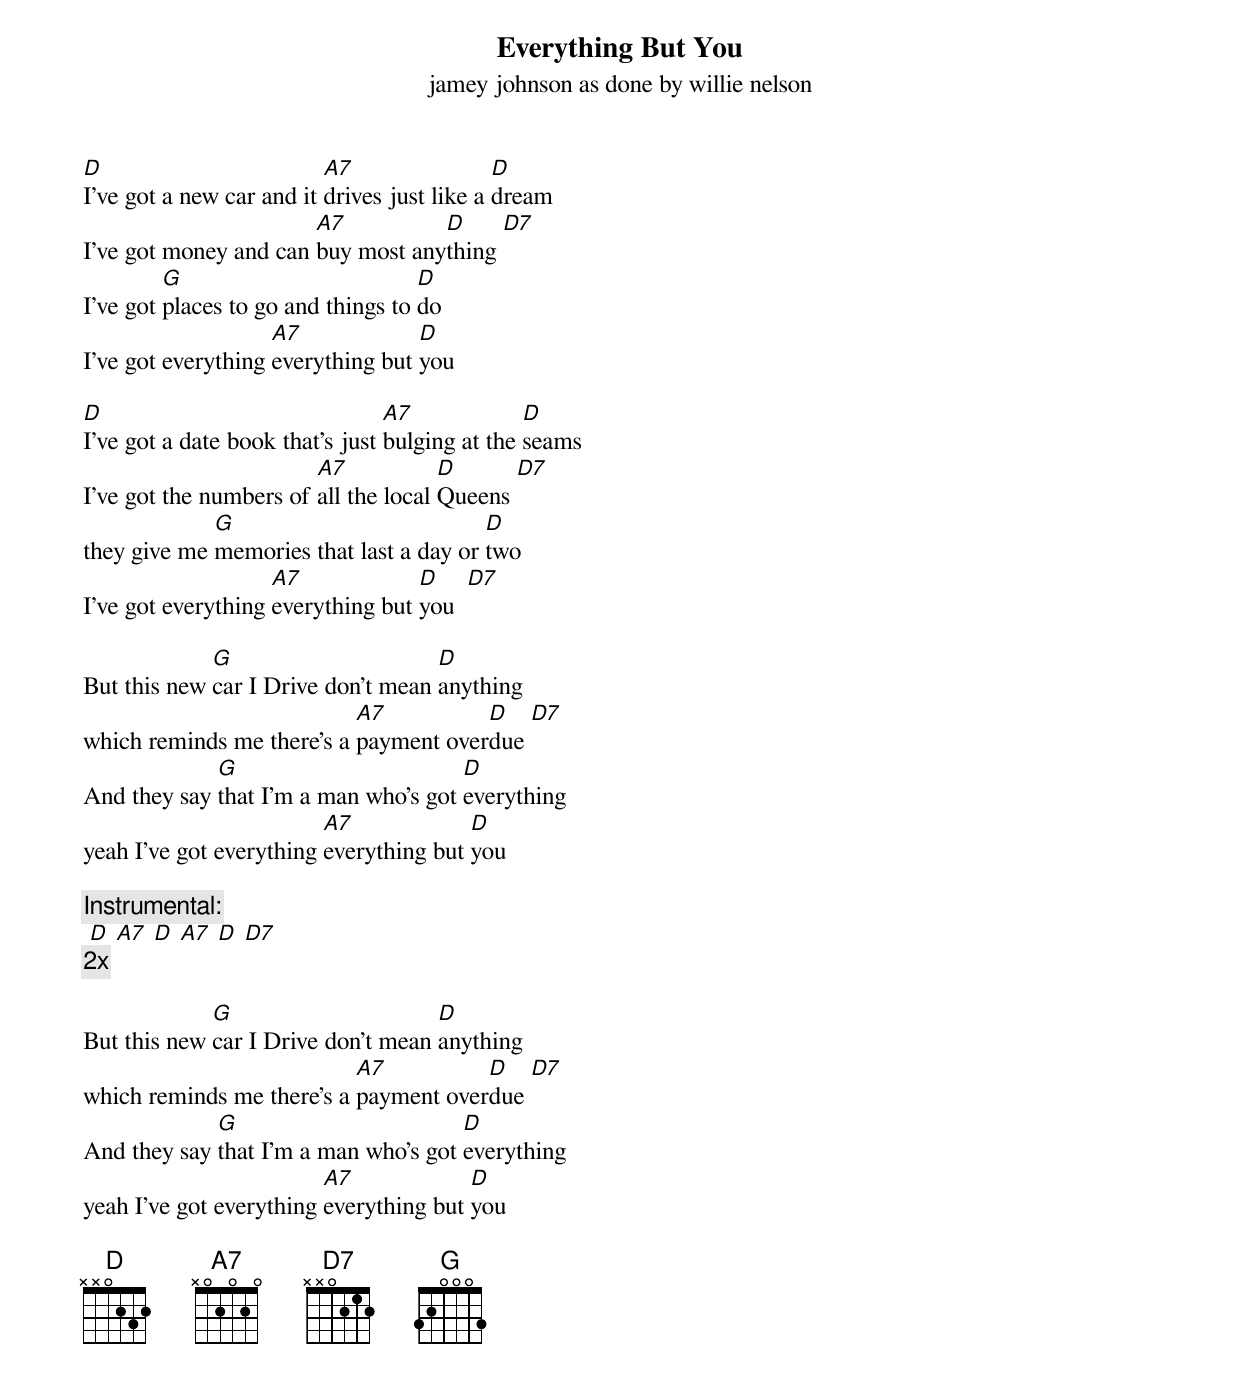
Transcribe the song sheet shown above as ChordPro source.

{title: Everything But You}
{subtitle: jamey johnson as done by willie nelson}

[D]I've got a new car and it [A7]drives just like a [D]dream
I've got money and can [A7]buy most any[D]thing [D7]
I've got [G]places to go and things to [D]do
I've got everything [A7]everything but [D]you

[D]I've got a date book that's just [A7]bulging at the [D]seams
I've got the numbers of [A7]all the local [D]Queens [D7]
they give me [G]memories that last a day or [D]two
I've got everything [A7]everything but [D]you  [D7]

But this new [G]car I Drive don't mean [D]anything
which reminds me there's a [A7]payment over[D]due [D7]
And they say [G]that I'm a man who's got [D]everything
yeah I’ve got everything [A7]everything but [D]you

{c:Instrumental:}
 [D] [A7] [D] [A7] [D] [D7]
{c:2x}

But this new [G]car I Drive don't mean [D]anything
which reminds me there's a [A7]payment over[D]due [D7]
And they say [G]that I'm a man who's got [D]everything
yeah I’ve got everything [A7]everything but [D]you

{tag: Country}
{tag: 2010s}
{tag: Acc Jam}
